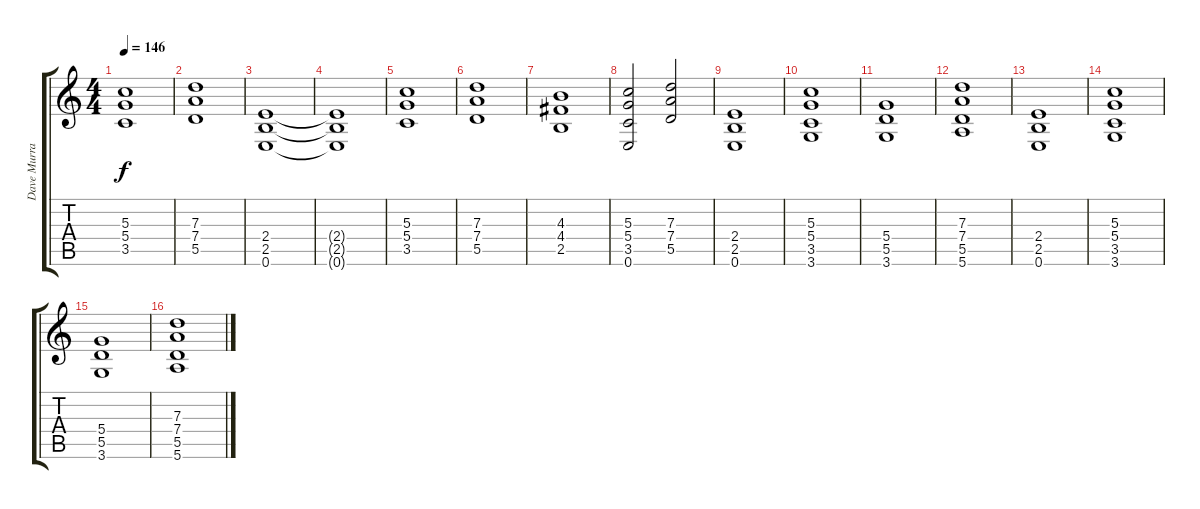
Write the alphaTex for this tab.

\track ("Dave Murray" "Dave Murra") {instrument distortionguitar}
\staff {score tabs}
\tuning (E4 B3 G3 D3 A2 E2) {hide}
\ts (4 4)
\tempo 146
\clef g2
\ks c
(5.3 5.4 3.5).1{dy f} |
(7.3 7.4 5.5).1 |
(2.4 2.5 0.6).1 |
(2.4{t} 2.5{t} 0.6{t}).1 |
(5.3 5.4 3.5).1 |
(7.3 7.4 5.5).1 |
(4.3 4.4 2.5).1 |
(5.3 5.4 3.5 0.6).2 (7.3 7.4 5.5).2 |
(2.4 2.5 0.6).1 |
(5.3 5.4 3.5 3.6).1 |
(5.4 5.5 3.6).1 |
(7.3 7.4 5.5 5.6).1 |
(2.4 2.5 0.6).1 |
(5.3 5.4 3.5 3.6).1 |
(5.4 5.5 3.6).1 |
(7.3 7.4 5.5 5.6).1
